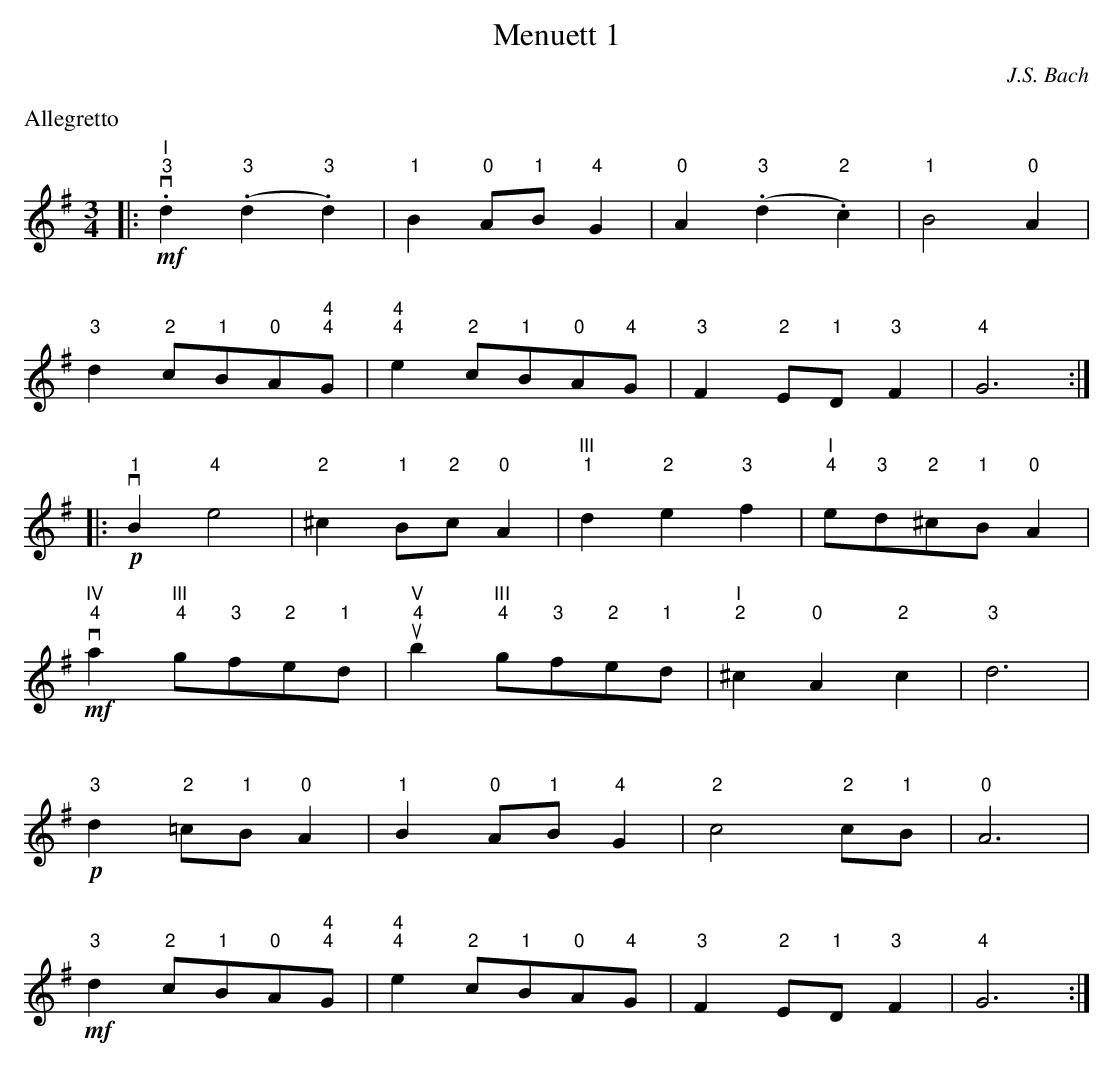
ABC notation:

X:1
T: Menuett 1
C: J.S. Bach
C:
C:
P: Allegretto
M: 3/4
L: 1/8
K: G
|: +mf+ v"I""3".d2("3".d2"3".d2) | "1"B2"0"A"1"B"4"G2 | "0"A2("3".d2."2"c2) | "1"B4"0"A2 |
" "" ""3"d2"2"c"1"B"0"A"4""4"G | "4""4"e2"2"c"1"B"0"A"4"G | "3"F2"2"E"1"D"3"F2 | "4"G6 :|
|: +p+ v"1"B2"4"e4 | "2"^c2"1"B"2"c"0"A2 | "III""1"d2"2"e2"3"f2 | "I""4"e"3"d"2"^c"1"B"0"A2 |
+mf+ v"IV""4"a2"III""4"g"3"f"2"e"1"d | u"V""4"b2"III""4"g"3"f"2"e"1"d | "I""2"^c2"0"A2"2"c2 | "3"d6 |
+p+ " "" ""3"d2"2"=c"1"B"0"A2 | "1"B2"0"A"1"B"4"G2 | "2"c4"2"c"1"B | "0"A6 |
+mf+ " "" ""3"d2"2"c"1"B"0"A"4""4"G | "4""4"e2"2"c"1"B"0"A"4"G | "3"F2"2"E"1"D"3"F2 | "4"G6 :|
